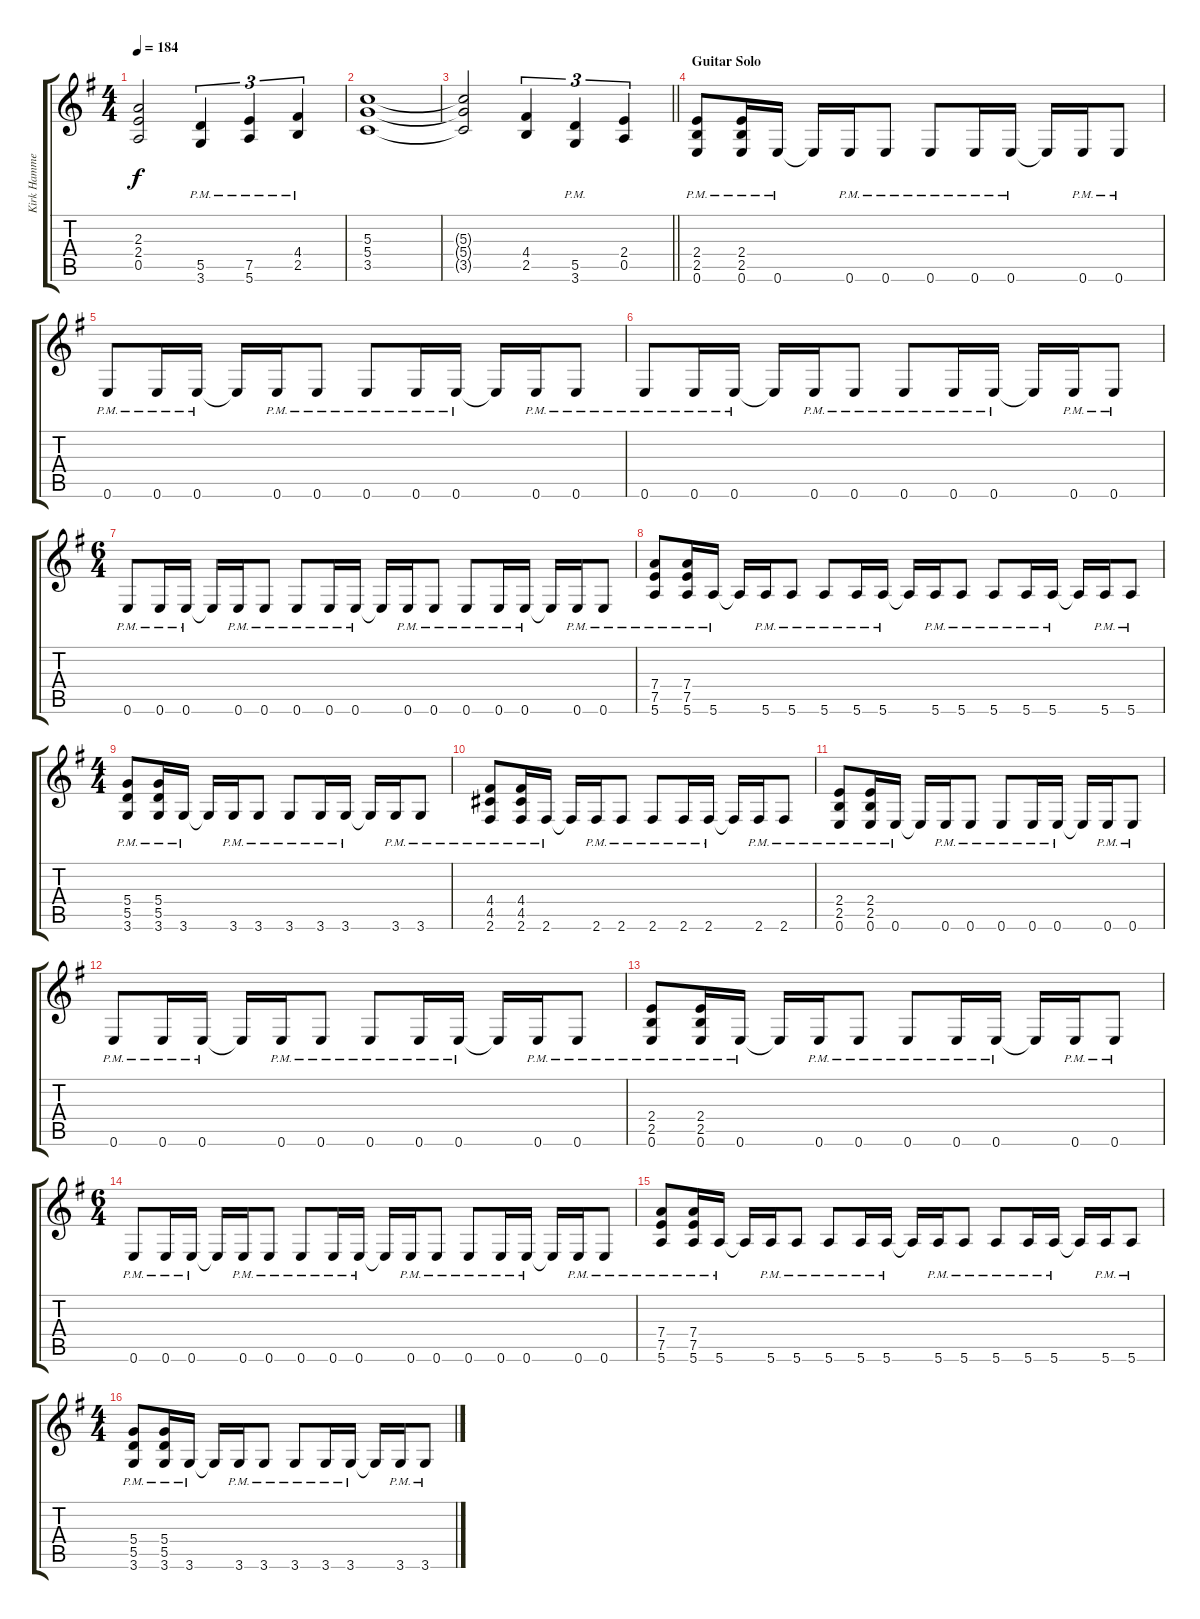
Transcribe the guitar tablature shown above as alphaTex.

\track ("Kirk Hammett" "Kirk Hamme") {instrument distortionguitar}
\staff {score tabs}
\tuning (E4 B3 G3 D3 A2 E2) {hide}
\ts (4 4)
\tempo 184
\clef g2
\ks g
(2.3{t} 2.4{t} 0.5{t}).2{dy f} (5.5{pm} 3.6{pm}).4{tu (3 2)} (7.5{pm} 5.6{pm}).4{tu (3 2)} (4.4{pm} 2.5{pm}).4{tu (3 2)} |
(5.3 5.4 3.5).1 |
\barLineRight lightlight
(5.3{t} 5.4{t} 3.5{t}).2 (4.4 2.5).4{tu (3 2)} (5.5{pm} 3.6{pm}).4{tu (3 2)} (2.4 0.5).4{tu (3 2)} |
\section ("" "Guitar Solo")
(2.4{pm} 2.5{pm} 0.6{pm}).8{volume 10} (2.4{pm} 2.5{pm} 0.6{pm}).16 0.6{pm}.16 0.6{t}.16 0.6{pm}.16 0.6{pm}.8 0.6{pm}.8 0.6{pm}.16 0.6{pm}.16 0.6{t}.16 0.6{pm}.16 0.6{pm}.8 |
0.6{pm}.8 0.6{pm}.16 0.6{pm}.16 0.6{t}.16 0.6{pm}.16 0.6{pm}.8 0.6{pm}.8 0.6{pm}.16 0.6{pm}.16 0.6{t}.16 0.6{pm}.16 0.6{pm}.8 |
0.6{pm}.8 0.6{pm}.16 0.6{pm}.16 0.6{t}.16 0.6{pm}.16 0.6{pm}.8 0.6{pm}.8 0.6{pm}.16 0.6{pm}.16 0.6{t}.16 0.6{pm}.16 0.6{pm}.8 |
\ts (6 4)
0.6{pm}.8 0.6{pm}.16 0.6{pm}.16 0.6{t}.16 0.6{pm}.16 0.6{pm}.8 0.6{pm}.8 0.6{pm}.16 0.6{pm}.16 0.6{t}.16 0.6{pm}.16 0.6{pm}.8 0.6{pm}.8 0.6{pm}.16 0.6{pm}.16 0.6{t}.16 0.6{pm}.16 0.6{pm}.8 |
(7.4{pm} 7.5{pm} 5.6{pm}).8 (7.4{pm} 7.5{pm} 5.6{pm}).16 5.6{pm}.16 5.6{t}.16 5.6{pm}.16 5.6{pm}.8 5.6{pm}.8 5.6{pm}.16 5.6{pm}.16 5.6{t}.16 5.6{pm}.16 5.6{pm}.8 5.6{pm}.8 5.6{pm}.16 5.6{pm}.16 5.6{t}.16 5.6{pm}.16 5.6{pm}.8 |
\ts (4 4)
(5.4{pm} 5.5{pm} 3.6{pm}).8 (5.4{pm} 5.5{pm} 3.6{pm}).16 3.6{pm}.16 3.6{t}.16 3.6{pm}.16 3.6{pm}.8 3.6{pm}.8 3.6{pm}.16 3.6{pm}.16 3.6{t}.16 3.6{pm}.16 3.6{pm}.8 |
(4.4{pm} 4.5{pm} 2.6{pm}).8 (4.4{pm} 4.5{pm} 2.6{pm}).16 2.6{pm}.16 2.6{t}.16 2.6{pm}.16 2.6{pm}.8 2.6{pm}.8 2.6{pm}.16 2.6{pm}.16 2.6{t}.16 2.6{pm}.16 2.6{pm}.8 |
(2.4{pm} 2.5{pm} 0.6{pm}).8 (2.4{pm} 2.5{pm} 0.6{pm}).16 0.6{pm}.16 0.6{t}.16 0.6{pm}.16 0.6{pm}.8 0.6{pm}.8 0.6{pm}.16 0.6{pm}.16 0.6{t}.16 0.6{pm}.16 0.6{pm}.8 |
0.6{pm}.8 0.6{pm}.16 0.6{pm}.16 0.6{t}.16 0.6{pm}.16 0.6{pm}.8 0.6{pm}.8 0.6{pm}.16 0.6{pm}.16 0.6{t}.16 0.6{pm}.16 0.6{pm}.8 |
(2.4{pm} 2.5{pm} 0.6{pm}).8 (2.4{pm} 2.5{pm} 0.6{pm}).16 0.6{pm}.16 0.6{t}.16 0.6{pm}.16 0.6{pm}.8 0.6{pm}.8 0.6{pm}.16 0.6{pm}.16 0.6{t}.16 0.6{pm}.16 0.6{pm}.8 |
\ts (6 4)
0.6{pm}.8 0.6{pm}.16 0.6{pm}.16 0.6{t}.16 0.6{pm}.16 0.6{pm}.8 0.6{pm}.8 0.6{pm}.16 0.6{pm}.16 0.6{t}.16 0.6{pm}.16 0.6{pm}.8 0.6{pm}.8 0.6{pm}.16 0.6{pm}.16 0.6{t}.16 0.6{pm}.16 0.6{pm}.8 |
(7.4{pm} 7.5{pm} 5.6{pm}).8 (7.4{pm} 7.5{pm} 5.6{pm}).16 5.6{pm}.16 5.6{t}.16 5.6{pm}.16 5.6{pm}.8 5.6{pm}.8 5.6{pm}.16 5.6{pm}.16 5.6{t}.16 5.6{pm}.16 5.6{pm}.8 5.6{pm}.8 5.6{pm}.16 5.6{pm}.16 5.6{t}.16 5.6{pm}.16 5.6{pm}.8 |
\ts (4 4)
(5.4{pm} 5.5{pm} 3.6{pm}).8 (5.4{pm} 5.5{pm} 3.6{pm}).16 3.6{pm}.16 3.6{t}.16 3.6{pm}.16 3.6{pm}.8 3.6{pm}.8 3.6{pm}.16 3.6{pm}.16 3.6{t}.16 3.6{pm}.16 3.6{pm}.8
